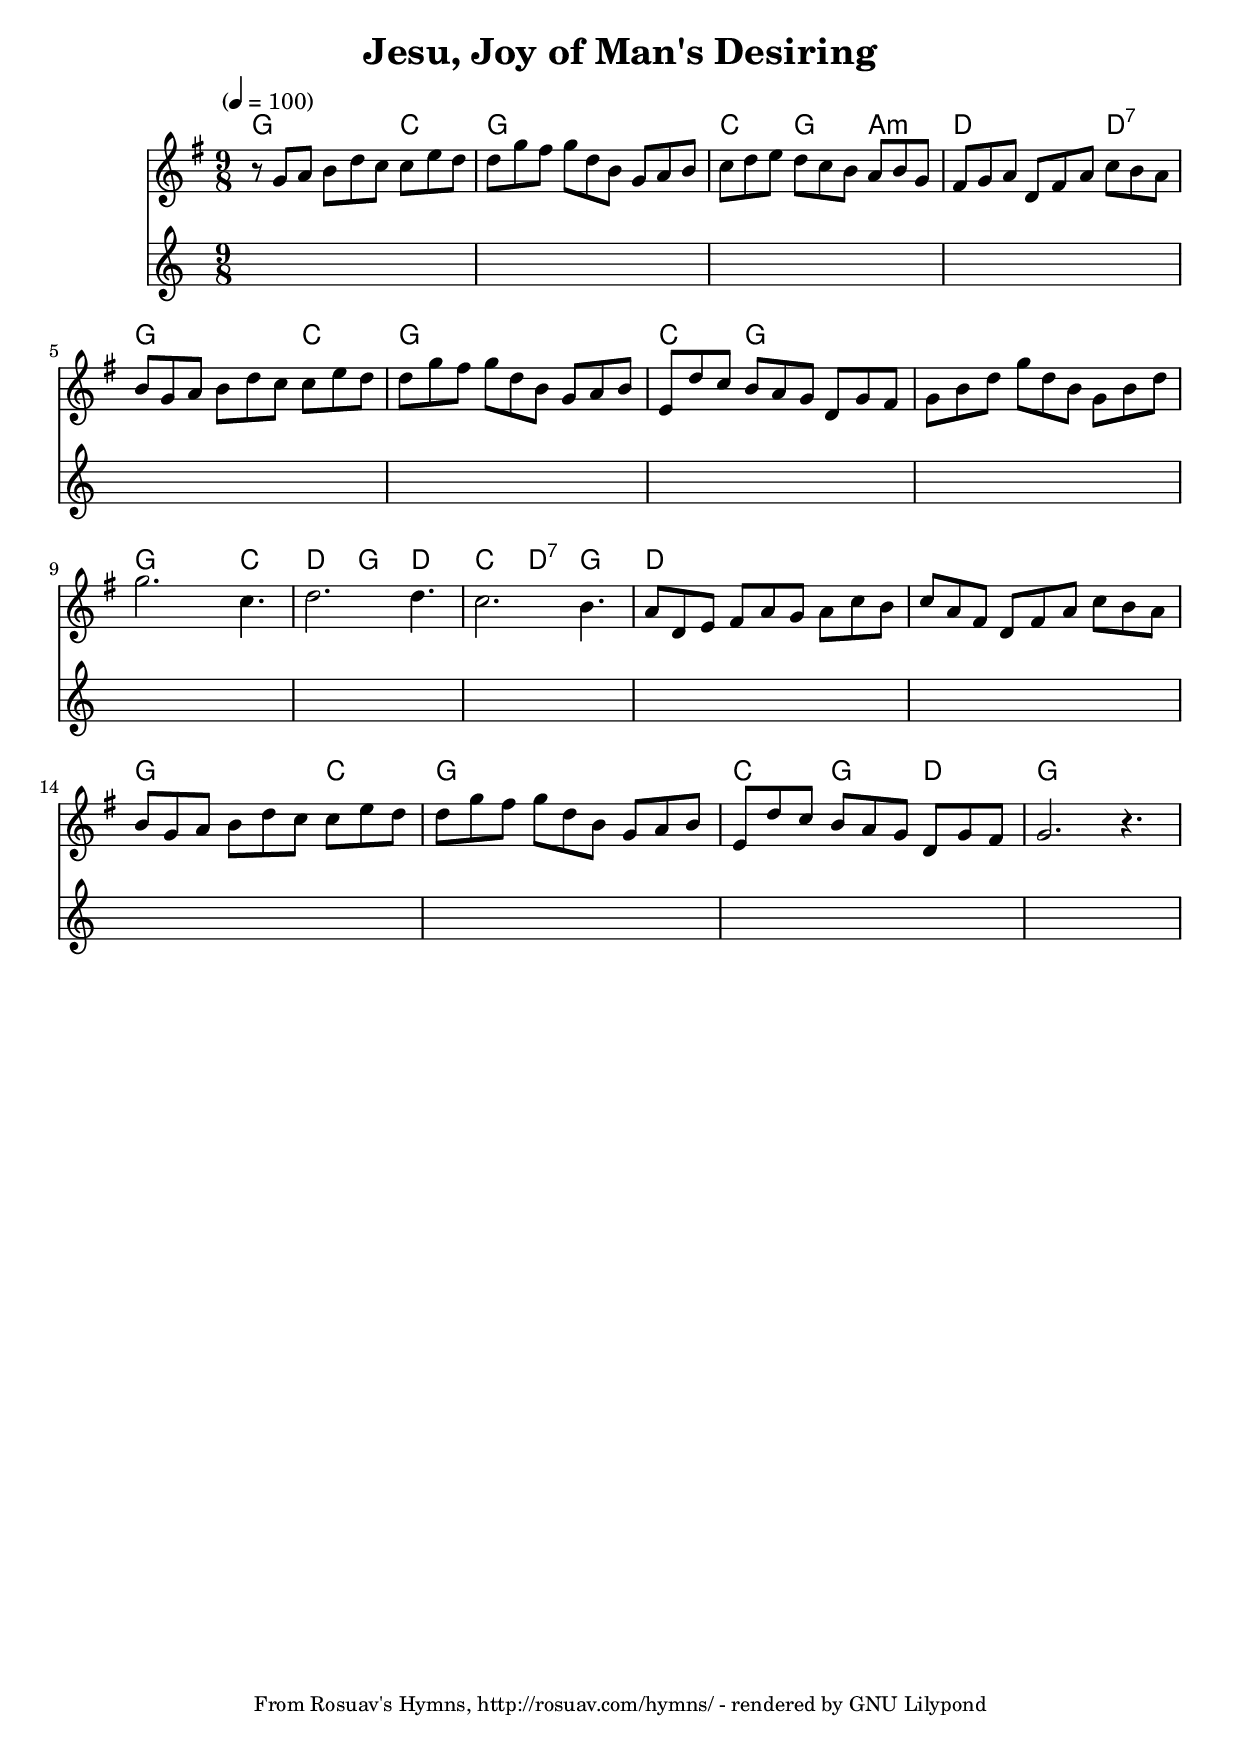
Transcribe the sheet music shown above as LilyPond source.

\version "2.24.0"
% Jesu, Joy of Man's Desiring by JS Bach
\include "Hymnal.ly"

\header
{
	title="Jesu, Joy of Man's Desiring"
}

\score {
	<<
		\new ChordNames {
			\set chordChanges = ##t
			\set ChordNames.midiInstrument = "flute"
			\transpose c c,
			\chordmode {
				g4. g c g g g c g a:m d d d:7
				g g c g g g c g g g g g g
				g c d g d c d:7 g d d d d d d
				g g c g g g c g d g2.
			}
		}
		\new Staff <<
			\set Staff.midiInstrument = "acoustic grand"
			\key g \major
			\time 9/8
			\tempo "" 4 = 100
			\new Voice = "sops" \relative f' {
				r8
				g a b d c c e d d g fs g d b g a b c d e d c b a b g fs g a d, fs a c b a
				b g a b d c c e d d g fs g d b g a b e, d' c b a g d g fs
				g b d g d b g b d
				g2. c,4. d2. d4. c2. b4. a8 d, e fs a g a c b c a fs d fs a c b a
				b g a b d c c e d d g fs g d b g a b e, d' c b a g d g fs
				g2. r4.
			}
		>>
		\new Staff <<
			\new Voice {
				% r4. r r r r r r r r r r r r r r r r
				s4. s s s s s s s s s s s s s s s s
				s4. s s s s s s s s s s s s s s s s
				s4. s s s s s s s s s s s s s s s s
			}
		>>
	>>
	\layout { }
	\midi {  }
}
